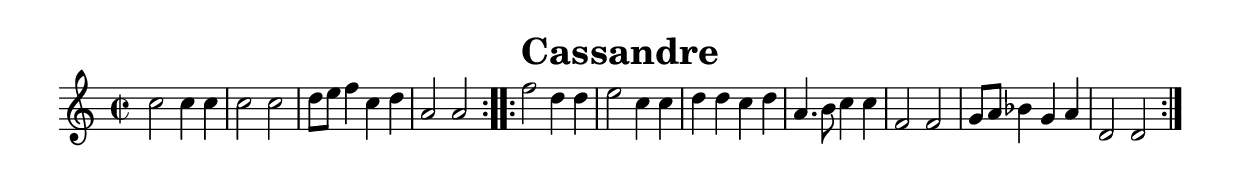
\version "2.7.40"
\header {
	crossRefNumber = "1"
	footnotes = "\\\\pour plus d'information : http://graner.name/nicolas/arbeau/"
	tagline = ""
	title = "Cassandre"
}
voicedefault =  {
\set Score.defaultBarType = ""

\repeat volta 2 {
\override Staff.TimeSignature #'style = #'C
 \time 2/2 \key c \major   c''2    c''4    c''4    c''2    c''2    \bar "|"   
d''8    e''8    f''4    c''4    d''4    a'2    a'2    } \repeat volta 2 {   
f''2    d''4    d''4    e''2    c''4    c''4    \bar "|"     d''4    d''4    
c''4    d''4    a'4.    b'8    c''4    c''4    \bar "|"   f'2    f'2    
\bar "|"   g'8    a'8    bes'4    g'4    a'4    d'2    d'2    
} \repeat volta 2 {   }
}

\score{
    <<

	\context Staff="default"
	{
	    \voicedefault 
	}

    >>
	\layout { indent = 0.0\cm 
	}
	\midi { \tempo 2=100 }
}
